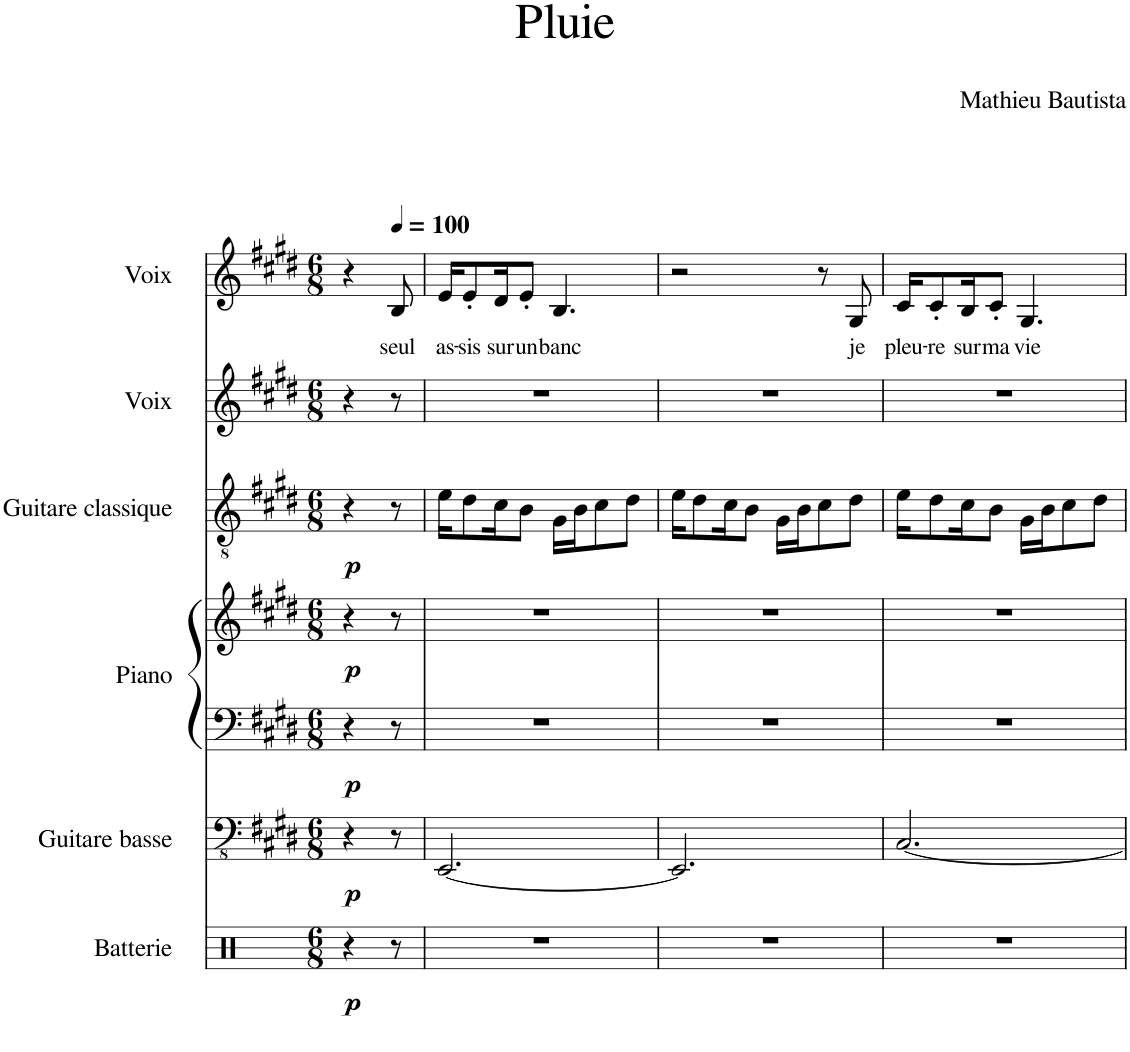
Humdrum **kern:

**kern	**dynam	**kern	**dynam	**kern	**kern	**dynam	**kern	**dynam	**kern	**kern	**text
*part6	*part6	*part5	*part5	*part4	*part4	*part4	*part3	*part3	*part2	*part1	*part1
*staff7	*staff7	*staff6	*staff6	*staff5	*staff4	*staff4/5	*staff3	*staff3	*staff2	*staff1	*staff1
*I"Batterie	*	*I"Guitare basse	*	*I"Piano	*	*	*I"Guitare classique	*	*I"Voix	*I"Voix	*
*I'Batt.	*	*I'Guit. B.	*	*I'Pia.	*	*	*I'Guit.	*	*I'Vx.	*I'Vx.	*
*clefX	*	*clefFv4	*	*clefF4	*clefG2	*	*clefGv2	*	*clefG2	*clefG2	*
*k[]	*	*k[f#c#g#d#]	*	*k[f#c#g#d#]	*k[f#c#g#d#]	*	*k[f#c#g#d#]	*	*k[f#c#g#d#]	*k[f#c#g#d#]	*
*M6/8	*	*M6/8	*	*M6/8	*M6/8	*	*M6/8	*	*M6/8	*M6/8	*
=1	=1	=1	=1	=1	=1	=1	=1	=1	=1	=1	=1
!	!LO:DY:b	!	!LO:DY:b	!	!	!LO:DY:b=2	!	!	!	!	!
!	!	!	!	!	!	!LO:DY:n=1:b	!	!LO:DY:b	!	!	!
4r	p	4r	p	4r	4r	p p	4r	p	4r	4r	.
*	*	*	*	*	*	*	*	*	*	*MM100	*
!	!	!	!	!	!	!	!	!	!	!	!LO:LY:b
8r	.	8r	.	8r	8r	.	8r	.	8r	8B/	seul
=2	=2	=2	=2	=2	=2	=2	=2	=2	=2	=2	=2
!	!	!	!	!	!	!	!	!	!	!	!LO:LY:b
2.r	.	[2.EEE/	.	2.r	2.r	.	16e\KL	.	2.r	16e/KL	as-
!	!	!	!	!	!	!	!	!	!	!	!LO:LY:b
.	.	.	.	.	.	.	8d#\	.	.	8e'/	-sis
!	!	!	!	!	!	!	!	!	!	!	!LO:LY:b
.	.	.	.	.	.	.	16c#\K	.	.	16d#/K	sur
!	!	!	!	!	!	!	!	!	!	!	!LO:LY:b
.	.	.	.	.	.	.	8B\J	.	.	8e'/J	un
!	!	!	!	!	!	!	!	!	!	!	!LO:LY:b
.	.	.	.	.	.	.	16G#\LL	.	.	4.B/	banc
.	.	.	.	.	.	.	16B\J	.	.	.	.
.	.	.	.	.	.	.	8c#\	.	.	.	.
.	.	.	.	.	.	.	8d#\J	.	.	.	.
=3	=3	=3	=3	=3	=3	=3	=3	=3	=3	=3	=3
2.r	.	2.EEE/]	.	2.r	2.r	.	16e\KL	.	2.r	2r	.
.	.	.	.	.	.	.	8d#\	.	.	.	.
.	.	.	.	.	.	.	16c#\K	.	.	.	.
.	.	.	.	.	.	.	8B\J	.	.	.	.
.	.	.	.	.	.	.	16G#\LL	.	.	.	.
.	.	.	.	.	.	.	16B\J	.	.	.	.
.	.	.	.	.	.	.	8c#\	.	.	8r	.
!	!	!	!	!	!	!	!	!	!	!	!LO:LY:b
.	.	.	.	.	.	.	8d#\J	.	.	8G#/	je
=4	=4	=4	=4	=4	=4	=4	=4	=4	=4	=4	=4
!	!	!	!	!	!	!	!	!	!	!	!LO:LY:b
2.r	.	[2.CC#/	.	2.r	2.r	.	16e\KL	.	2.r	16c#/KL	pleu-
!	!	!	!	!	!	!	!	!	!	!	!LO:LY:b
.	.	.	.	.	.	.	8d#\	.	.	8c#'/	-re
!	!	!	!	!	!	!	!	!	!	!	!LO:LY:b
.	.	.	.	.	.	.	16c#\K	.	.	16B/K	sur
!	!	!	!	!	!	!	!	!	!	!	!LO:LY:b
.	.	.	.	.	.	.	8B\J	.	.	8c#'/J	ma
!	!	!	!	!	!	!	!	!	!	!	!LO:LY:b
.	.	.	.	.	.	.	16G#\LL	.	.	4.G#/	vie
.	.	.	.	.	.	.	16B\J	.	.	.	.
.	.	.	.	.	.	.	8c#\	.	.	.	.
.	.	.	.	.	.	.	8d#\J	.	.	.	.
=	=	=	=	=	=	=	=	=	=	=	=
*-	*-	*-	*-	*-	*-	*-	*-	*-	*-	*-	*-
